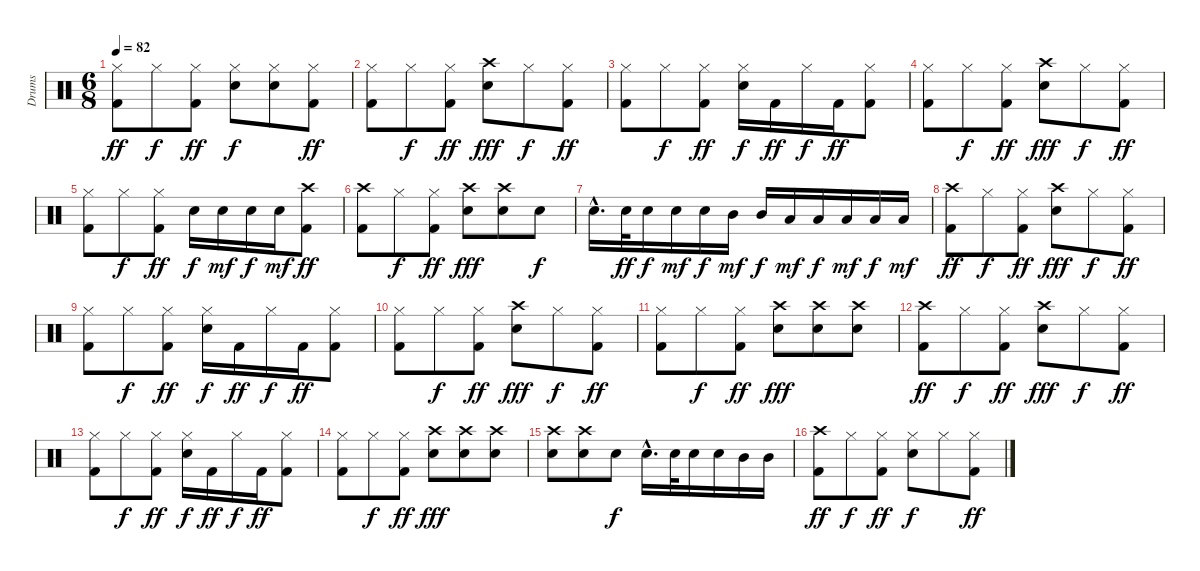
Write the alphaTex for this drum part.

\track ("Drums" "Drums") {instrument percussion}
\staff {score}
\articulation defaults
\ts (6 8)
\tempo 82
\clef neutral
\ks c
("Hi-Hat (closed)" "Kick (hit) 2").8{dy ff} "Hi-Hat (closed)".8{dy f} ("Hi-Hat (closed)" "Kick (hit) 2").8{dy ff} ("Hi-Hat (closed)" "Snare (hit) 2").8{dy f} ("Hi-Hat (closed)" "Snare (hit) 2").8 ("Hi-Hat (closed)" "Kick (hit) 2").8{dy ff} |
("Hi-Hat (closed)" "Kick (hit) 2").8 "Hi-Hat (closed)".8{dy f} ("Hi-Hat (closed)" "Kick (hit) 2").8{dy ff} ("Crash high (hit)" "Snare (hit) 2").8{dy fff} "Hi-Hat (closed)".8{dy f} ("Hi-Hat (closed)" "Kick (hit) 2").8{dy ff} |
("Hi-Hat (closed)" "Kick (hit) 2").8 "Hi-Hat (closed)".8{dy f} ("Hi-Hat (closed)" "Kick (hit) 2").8{dy ff} ("Hi-Hat (closed)" "Snare (hit) 2").16{dy f} "Kick (hit) 2".16{dy ff} "Hi-Hat (closed)".16{dy f} "Kick (hit) 2".16{dy ff} ("Hi-Hat (closed)" "Kick (hit) 2").8 |
("Hi-Hat (closed)" "Kick (hit) 2").8 "Hi-Hat (closed)".8{dy f} ("Hi-Hat (closed)" "Kick (hit) 2").8{dy ff} ("Crash high (hit)" "Snare (hit) 2").8{dy fff} "Hi-Hat (closed)".8{dy f} ("Hi-Hat (closed)" "Kick (hit) 2").8{dy ff} |
("Hi-Hat (closed)" "Kick (hit) 2").8 "Hi-Hat (closed)".8{dy f} ("Hi-Hat (closed)" "Kick (hit) 2").8{dy ff} "Snare (hit) 2".16{dy f} "Snare (hit) 2".16{dy mf} "Snare (hit) 2".16{dy f} "Snare (hit) 2".16{dy mf} ("Crash high (hit)" "Kick (hit) 2").8{dy ff} |
("Crash high (hit)" "Kick (hit) 2").8 "Hi-Hat (closed)".8{dy f} ("Hi-Hat (closed)" "Kick (hit) 2").8{dy ff} ("Crash high (hit)" "Snare (hit) 2").8{dy fff} ("Crash high (hit)" "Snare (hit) 2").8 "Snare (hit) 2".8{dy f} |
"Snare (hit) 2"{hac}.16{d} "Snare (hit) 2".32{dy ff} "Snare (hit) 2".16{dy f} "Snare (hit) 2".16{dy mf} "Snare (hit) 2".16{dy f} "Mid Tom (hit)".16{dy mf} "Mid Tom (hit)".16{dy f} "Low Tom (hit)".16{dy mf} "Low Tom (hit)".16{dy f} "Low Floor Tom (hit)".16{dy mf} "Low Floor Tom (hit)".16{dy f} "Low Floor Tom (hit)".16{dy mf} |
("Crash high (hit)" "Kick (hit) 2").8{dy ff} "Hi-Hat (closed)".8{dy f} ("Hi-Hat (closed)" "Kick (hit) 2").8{dy ff} ("Crash high (hit)" "Snare (hit) 2").8{dy fff} "Hi-Hat (closed)".8{dy f} ("Hi-Hat (closed)" "Kick (hit) 2").8{dy ff} |
("Hi-Hat (closed)" "Kick (hit) 2").8 "Hi-Hat (closed)".8{dy f} ("Hi-Hat (closed)" "Kick (hit) 2").8{dy ff} ("Hi-Hat (closed)" "Snare (hit) 2").16{dy f} "Kick (hit) 2".16{dy ff} "Hi-Hat (closed)".16{dy f} "Kick (hit) 2".16{dy ff} ("Hi-Hat (closed)" "Kick (hit) 2").8 |
("Hi-Hat (closed)" "Kick (hit) 2").8 "Hi-Hat (closed)".8{dy f} ("Hi-Hat (closed)" "Kick (hit) 2").8{dy ff} ("Crash high (hit)" "Snare (hit) 2").8{dy fff} "Hi-Hat (closed)".8{dy f} ("Hi-Hat (closed)" "Kick (hit) 2").8{dy ff} |
("Hi-Hat (closed)" "Kick (hit) 2").8 "Hi-Hat (closed)".8{dy f} ("Hi-Hat (closed)" "Kick (hit) 2").8{dy ff} ("Crash high (hit)" "Snare (hit) 2").8{dy fff} ("Crash high (hit)" "Snare (hit) 2").8 ("Crash high (hit)" "Snare (hit) 2").8 |
("Crash high (hit)" "Kick (hit) 2").8{dy ff} "Hi-Hat (closed)".8{dy f} ("Hi-Hat (closed)" "Kick (hit) 2").8{dy ff} ("Crash high (hit)" "Snare (hit) 2").8{dy fff} "Hi-Hat (closed)".8{dy f} ("Hi-Hat (closed)" "Kick (hit) 2").8{dy ff} |
("Hi-Hat (closed)" "Kick (hit) 2").8 "Hi-Hat (closed)".8{dy f} ("Hi-Hat (closed)" "Kick (hit) 2").8{dy ff} ("Hi-Hat (closed)" "Snare (hit) 2").16{dy f} "Kick (hit) 2".16{dy ff} "Hi-Hat (closed)".16{dy f} "Kick (hit) 2".16{dy ff} ("Hi-Hat (closed)" "Kick (hit) 2").8 |
("Hi-Hat (closed)" "Kick (hit) 2").8 "Hi-Hat (closed)".8{dy f} ("Hi-Hat (closed)" "Kick (hit) 2").8{dy ff} ("Crash high (hit)" "Snare (hit) 2").8{dy fff} ("Crash high (hit)" "Snare (hit) 2").8 ("Crash high (hit)" "Snare (hit) 2").8 |
("Crash high (hit)" "Snare (hit) 2").8 ("Crash high (hit)" "Snare (hit) 2").8 "Snare (hit) 2".8{dy f} "Snare (hit) 2"{hac}.16{d} "Snare (hit) 2".32 "Snare (hit) 2".16 "Snare (hit) 2".16 "Mid Tom (hit)".16 "Mid Tom (hit)".16 |
("Crash high (hit)" "Kick (hit) 2").8{dy ff} "Hi-Hat (closed)".8{dy f} ("Hi-Hat (closed)" "Kick (hit) 2").8{dy ff} ("Hi-Hat (closed)" "Snare (hit) 2").8{dy f} "Hi-Hat (closed)".8 ("Hi-Hat (closed)" "Kick (hit) 2").8{dy ff}
